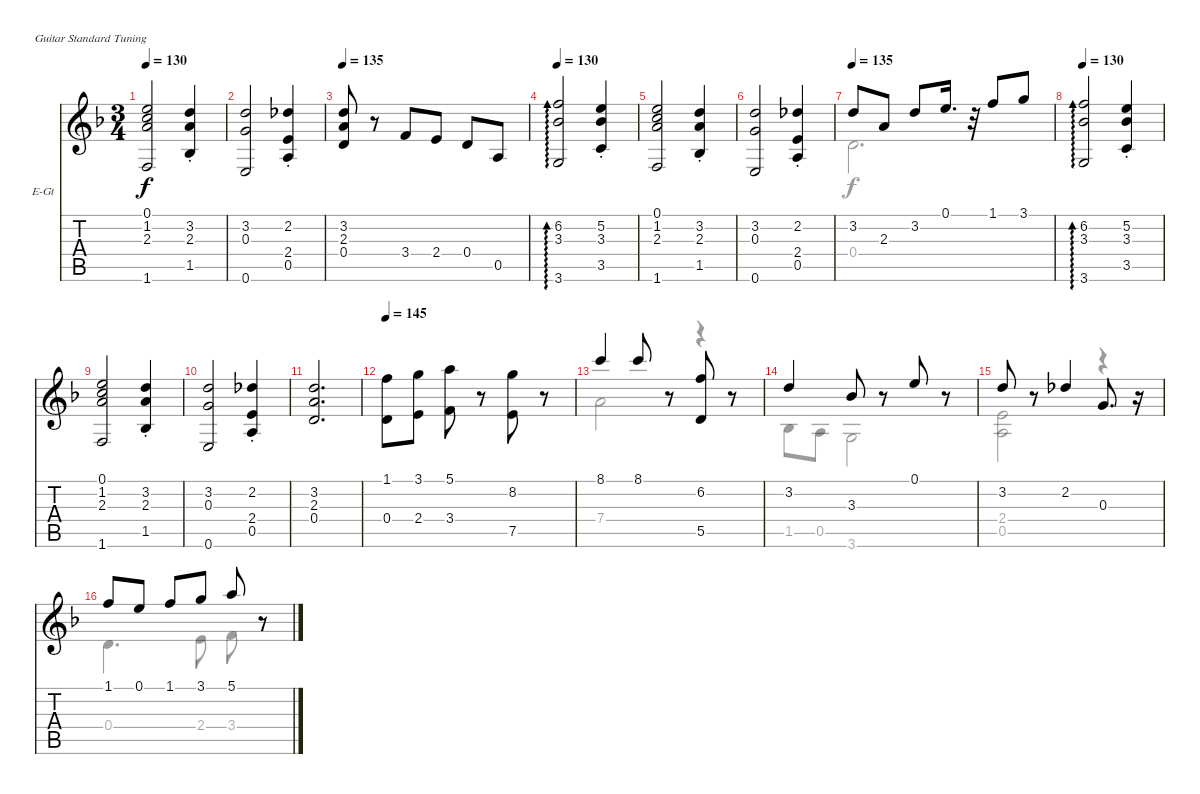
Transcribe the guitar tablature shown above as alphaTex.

\defaultSystemsLayout 4
\bracketExtendMode nobrackets
\firstSystemTrackNameOrientation horizontal
\otherSystemsTrackNameOrientation horizontal
\track ("Jazz Guitar" "E-Gt") {instrument electricguitarjazz}
\staff {score tabs}
\tuning (E4 B3 G3 D3 A2 E2)
\voice
\ts (3 4)
\tempo 130
\clef g2
\ks dminor
(1.6 0.1 1.2 2.3).2{dy f} (3.2{st} 1.5{st} 2.3{st}).4 |
(0.6 3.2 0.3).2 (0.5{st} 2.2{st} 2.4{st}).4 |
\tempo 135
(0.4 2.3 3.2).8 r.8 3.4.8 2.4.8 0.4.8 0.5.8 |
\tempo 130
(3.6 3.3 6.2).2{ad 0} (5.2{st} 3.5{st} 3.3{st}).4 |
(1.6 0.1 1.2 2.3).2 (3.2{st} 1.5{st} 2.3{st}).4 |
(0.6 3.2 0.3).2 (0.5{st} 2.2{st} 2.4{st}).4 |
\tempo 135
3.2.8 2.3.8 3.2.8 0.1.16{d} r.32 1.1.8 3.1.8 |
\tempo 130
(3.6 3.3 6.2).2{ad 0} (5.2{st} 3.5{st} 3.3{st}).4 |
(1.6 0.1 1.2 2.3).2 (3.2{st} 1.5{st} 2.3{st}).4 |
(0.6 3.2 0.3).2 (0.5{st} 2.2{st} 2.4{st}).4 |
(0.4 2.3 3.2).2{d} |
\tempo 145
(1.1 0.4).8 (3.1 2.4).8 (5.1 3.4).8 r.8 (7.5 8.2).8 r.8 |
8.1.4 8.1.8 r.8 (6.2 5.5).8 r.8 |
3.2.4 3.3.8 r.8 0.1.8 r.8 |
3.2.8 r.8 2.2.4 0.3.8{d} r.16 |
1.1.8 0.1.8 1.1.8 3.1.8 5.1.8 r.8
\voice
\clef g2
\ottava regular
\simile none
\ks dminor
|
|
|
|
|
|
0.4.2{d} |
|
|
|
|
|
7.4.2 r.4 |
1.5.8 0.5.8 3.6.2 |
(0.5 2.4).2 r.4 |
0.4.4{d} 2.4.8 3.4.8 r.8
